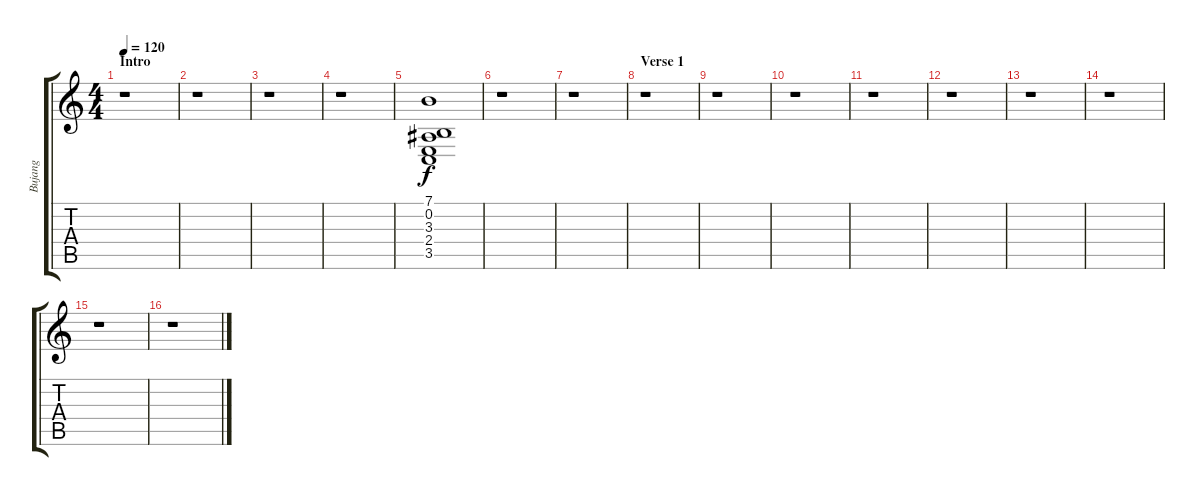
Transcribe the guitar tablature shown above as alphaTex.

\track ("Bujang" "Bujang") {instrument choiraahs}
\staff {score tabs}
\tuning (E4 B3 G3 D3 A2 E2) {hide}
\ts (4 4)
\section ("" "Intro")
\tempo 120
\clef g2
\ks c
r.1{dy f instrument choiraahs} |
r.1 |
r.1 |
r.1 |
(7.1 0.2 3.3 2.4 3.5).1 |
r.1 |
r.1 |
\section ("" "Verse 1")
r.1 |
r.1 |
r.1 |
r.1 |
r.1 |
r.1 |
r.1 |
r.1 |
r.1
